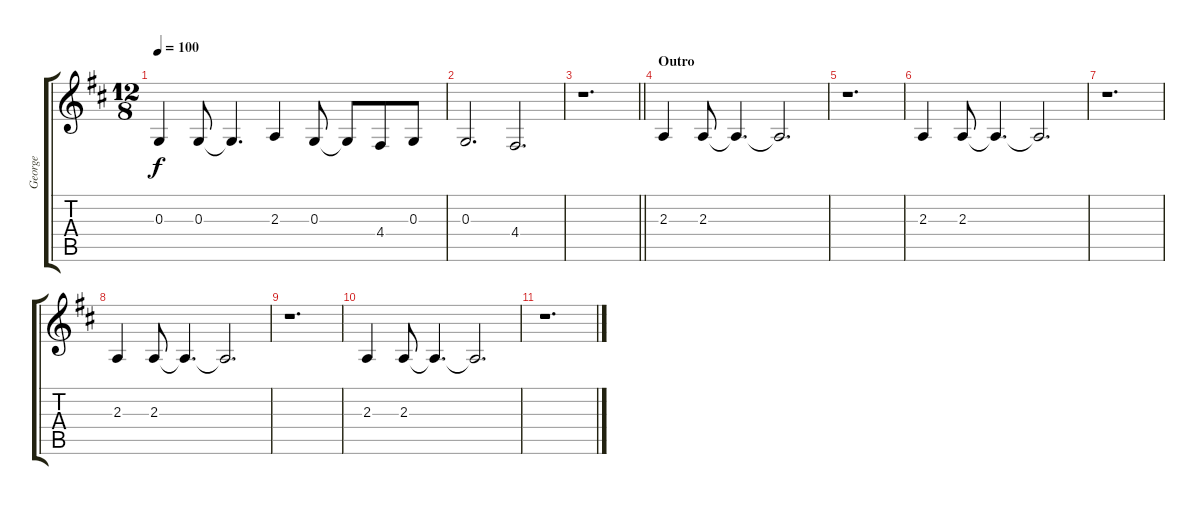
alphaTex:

\track ("George" "George") {instrument tenorsax}
\staff {score tabs}
\tuning (E4 B3 G3 D3 A2 E2) {hide}
\ts (12 8)
\tempo 100
\clef g2
\ks d
0.3.4{dy f} 0.3.8 0.3{t}.4{d} 2.3.4 0.3.8 0.3{t}.8 4.4.8 0.3.8 |
0.3.2{d} 4.4.2{d} |
\barLineRight lightlight
r.1{d} |
\section ("" "Outro")
2.3.4 2.3.8 2.3{t}.4{d} 2.3{t}.2{d} |
r.1{d} |
2.3.4 2.3.8 2.3{t}.4{d} 2.3{t}.2{d} |
r.1{d} |
2.3.4 2.3.8 2.3{t}.4{d} 2.3{t}.2{d} |
r.1{d} |
2.3.4 2.3.8 2.3{t}.4{d} 2.3{t}.2{d} |
r.1{d}
